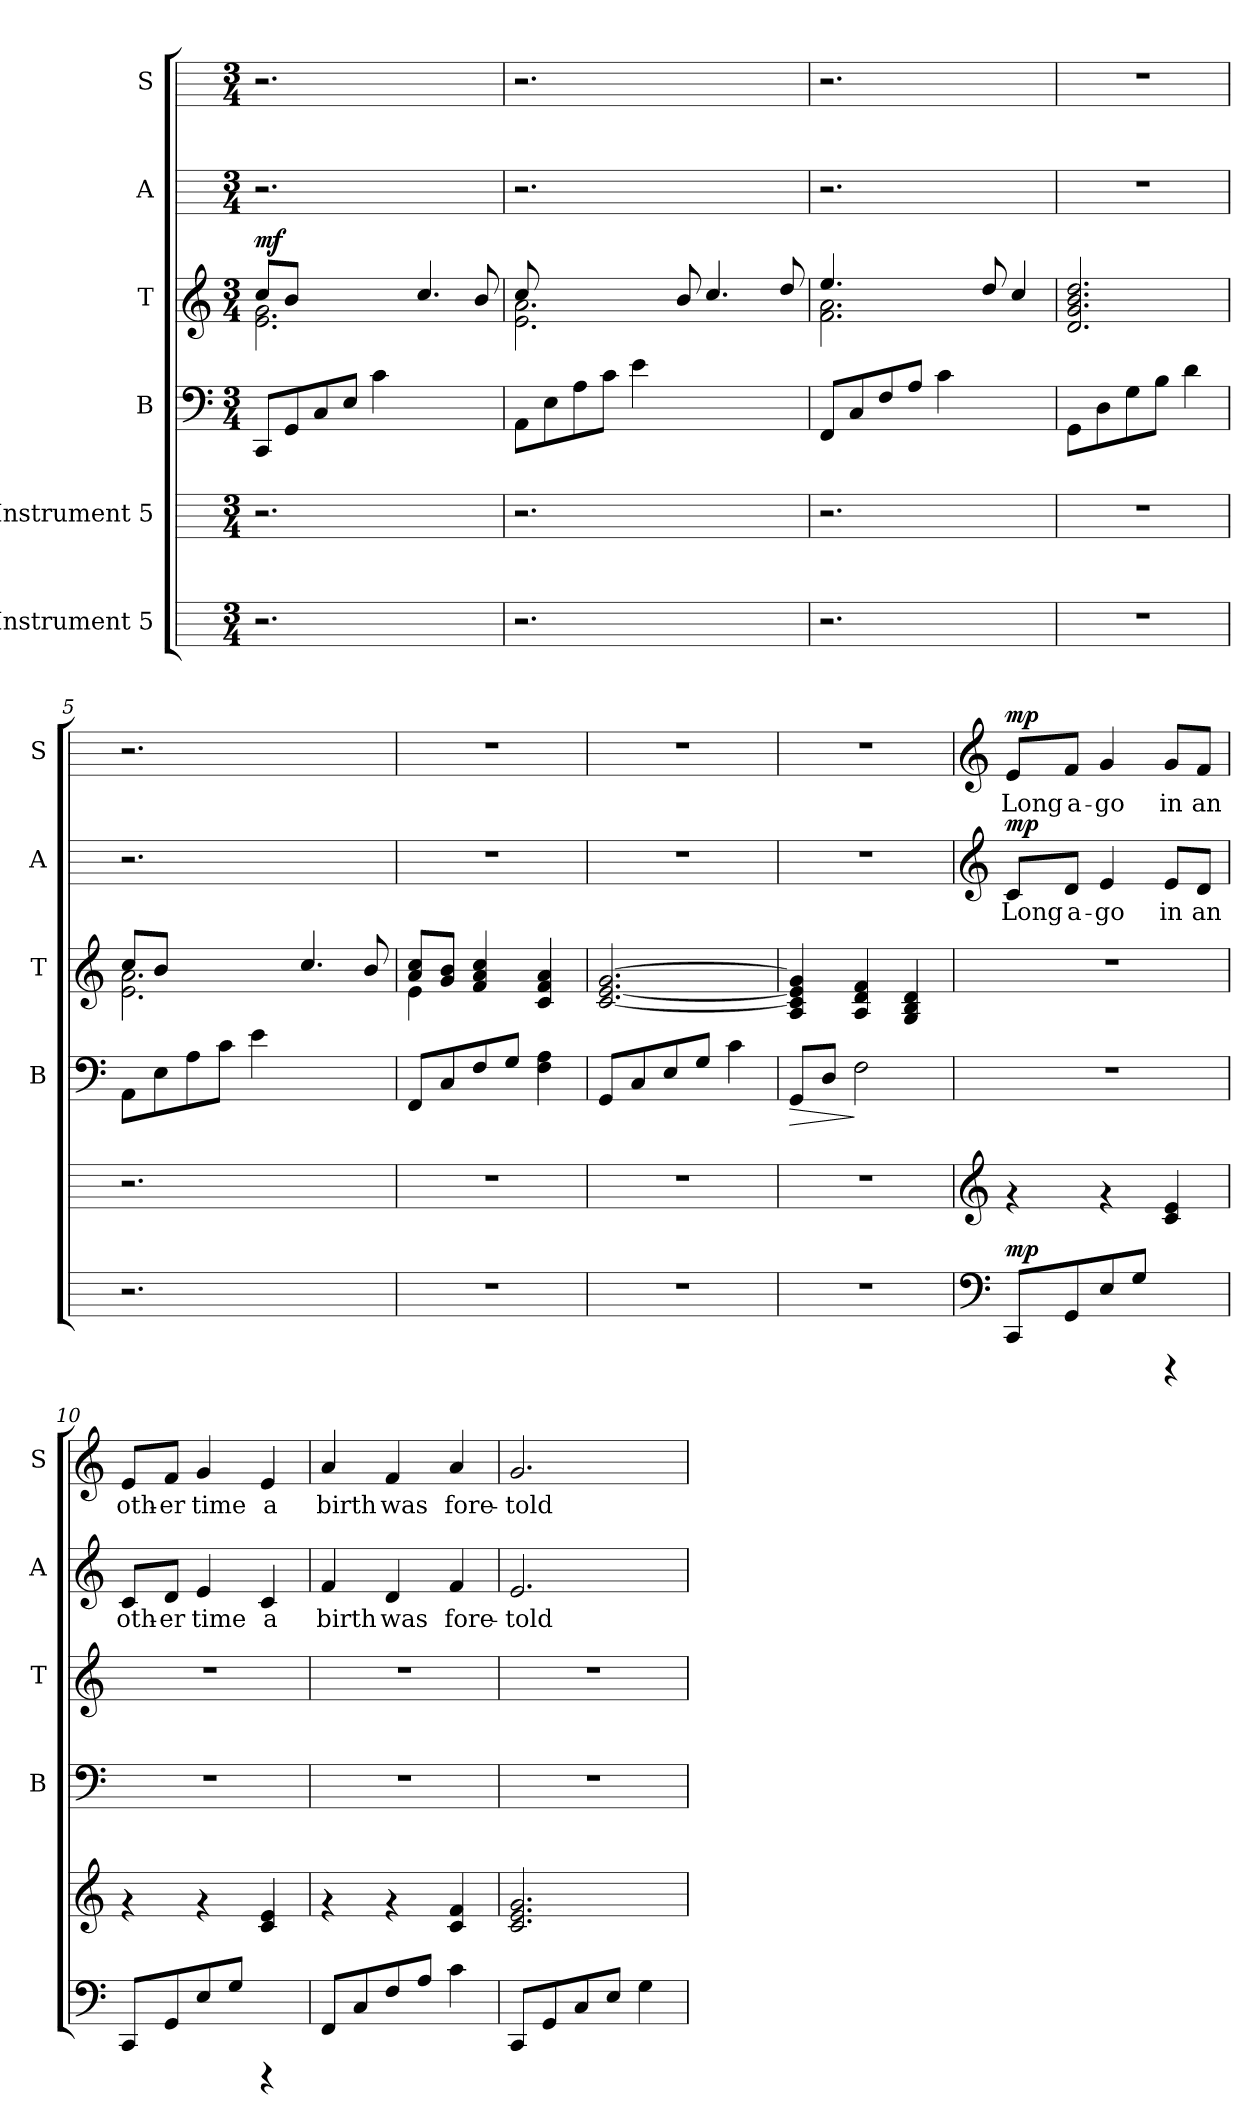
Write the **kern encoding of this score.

**kern	**dynam	**kern	**kern	**text	**dynam	**kern	**text	**dynam	**kern	**text	**dynam	**kern	**text	**dynam
*part6	*part6	*part5	*part4	*part4	*part4	*part3	*part3	*part3	*part2	*part2	*part2	*part1	*part1	*part1
*staff6	*staff6	*staff5	*staff4	*staff4	*staff4	*staff3	*staff3	*staff3	*staff2	*staff2	*staff2	*staff1	*staff1	*staff1
*I"Instrument 5	*	*I"Instrument 5	*I"B	*	*	*I"T	*	*	*I"A	*	*	*I"S	*	*
*	*	*	*I'B	*	*	*I'T	*	*	*I'A	*	*	*I'S	*	*
!!LO:PB:g=z
*stria5	*	*stria5	*stria5	*	*	*stria5	*	*	*stria5	*	*	*stria5	*	*
*	*	*	*clefF4	*	*	*clefG2	*	*	*	*	*	*	*	*
*k[]	*	*k[]	*k[]	*	*	*k[]	*	*	*k[]	*	*	*k[]	*	*
*C:	*	*C:	*C:	*	*	*C:	*	*	*C:	*	*	*C:	*	*
*M3/4	*	*M3/4	*M3/4	*	*	*M3/4	*	*	*M3/4	*	*	*M3/4	*	*
=1	=1	=1	=1	=1	=1	=1	=1	=1	=1	=1	=1	=1	=1	=1
!	!	!	!	!LO:LY:b:cj	!	!	!LO:LY:b:cj	!LO:DY:b	!	!	!	!	!	!
*	*	*	*	*	*	*^	*	*	*	*	*	*	*	*
2.r	.	2.r	8CC/L	.	.	2.g\ 2.e\	8cc/L	.	mf	2.r	.	.	2.r	.	.
!	!	!	!	!LO:LY:b:cj	!	!	!	!LO:LY:b:cj	!	!	!	!	!	!	!
.	.	.	8GG/	.	.	.	8b/J	.	.	.	.	.	.	.	.
!	!	!	!	!LO:LY:b:cj	!	!	!	!	!	!	!	!	!	!	!
.	.	.	8C/	.	.	.	1ryy	.	.	.	.	.	.	.	.
!	!	!	!	!LO:LY:b:cj	!	!	!	!	!	!	!	!	!	!	!
.	.	.	8E/J	.	.	.	.	.	.	.	.	.	.	.	.
!	!	!	!	!LO:LY:b:cj	!	!	!	!	!	!	!	!	!	!	!
.	.	.	4c\	.	.	.	.	.	.	.	.	.	.	.	.
!	!	!	!	!	!	!	!	!LO:LY:b:cj	!	!	!	!	!	!	!
2ryy	.	2ryy	2ryy	.	.	4.cc/	.	.	.	2ryy	.	.	2ryy	.	.
!	!	!	!	!	!	!	!	!LO:LY:b:cj	!	!	!	!	!	!	!
.	.	.	.	.	.	8b/	.	.	.	.	.	.	.	.	.
=2	=2	=2	=2	=2	=2	=2	=2	=2	=2	=2	=2	=2	=2	=2	=2
!	!	!	!	!LO:LY:b:cj	!	!	!	!LO:LY:b:cj	!	!	!	!	!	!	!
2.r	.	2.r	8AA\L	.	.	2.a\ 2.e\	8cc/	.	.	2.r	.	.	2.r	.	.
!	!	!	!	!LO:LY:b:cj	!	!	!	!	!	!	!	!	!	!	!
.	.	.	8E\	.	.	.	1ryy	.	.	.	.	.	.	.	.
!	!	!	!	!LO:LY:b:cj	!	!	!	!	!	!	!	!	!	!	!
.	.	.	8A\	.	.	.	.	.	.	.	.	.	.	.	.
!	!	!	!	!LO:LY:b:cj	!	!	!	!	!	!	!	!	!	!	!
.	.	.	8c\J	.	.	.	.	.	.	.	.	.	.	.	.
!	!	!	!	!LO:LY:b:cj	!	!	!	!	!	!	!	!	!	!	!
.	.	.	4e\	.	.	.	.	.	.	.	.	.	.	.	.
!	!	!	!	!	!	!	!	!LO:LY:b:cj	!	!	!	!	!	!	!
2ryy	.	2ryy	2ryy	.	.	8b/	.	.	.	2ryy	.	.	2ryy	.	.
!	!	!	!	!	!	!	!	!LO:LY:b:cj	!	!	!	!	!	!	!
.	.	.	.	.	.	4.cc/	.	.	.	.	.	.	.	.	.
.	.	.	.	.	.	.	4ryy	.	.	.	.	.	.	.	.
!	!	!	!	!	!	!	!	!LO:LY:b:cj	!	!	!	!	!	!	!
8ryy	.	8ryy	8ryy	.	.	8dd/	.	.	.	8ryy	.	.	8ryy	.	.
=3	=3	=3	=3	=3	=3	=3	=3	=3	=3	=3	=3	=3	=3	=3	=3
!	!	!	!	!LO:LY:b:cj	!	!	!	!LO:LY:b:cj	!	!	!	!	!	!	!
2.r	.	2.r	8FF/L	.	.	2.a\ 2.f\	4.ee/	.	.	2.r	.	.	2.r	.	.
!	!	!	!	!LO:LY:b:cj	!	!	!	!	!	!	!	!	!	!	!
.	.	.	8C/	.	.	.	.	.	.	.	.	.	.	.	.
!	!	!	!	!LO:LY:b:cj	!	!	!	!	!	!	!	!	!	!	!
.	.	.	8F/	.	.	.	.	.	.	.	.	.	.	.	.
!	!	!	!	!LO:LY:b:cj	!	!	!	!	!	!	!	!	!	!	!
.	.	.	8A/J	.	.	.	2.ryy	.	.	.	.	.	.	.	.
!	!	!	!	!LO:LY:b:cj	!	!	!	!	!	!	!	!	!	!	!
.	.	.	4c\	.	.	.	.	.	.	.	.	.	.	.	.
!	!	!	!	!	!	!	!	!LO:LY:b:cj	!	!	!	!	!	!	!
4.ryy	.	4.ryy	4.ryy	.	.	8dd/	.	.	.	4.ryy	.	.	4.ryy	.	.
!	!	!	!	!	!	!	!	!LO:LY:b:cj	!	!	!	!	!	!	!
.	.	.	.	.	.	4cc/	.	.	.	.	.	.	.	.	.
*	*	*	*	*	*	*v	*v	*	*	*	*	*	*	*	*
=4	=4	=4	=4	=4	=4	=4	=4	=4	=4	=4	=4	=4	=4	=4
!	!	!	!	!LO:LY:b:cj	!	!	!LO:LY:b:cj	!	!	!	!	!	!	!
2.r	.	2.r	8GG\L	.	.	2.dd/ 2.b/ 2.g/ 2.d/	.	.	2.r	.	.	2.r	.	.
!	!	!	!	!LO:LY:b:cj	!	!	!	!	!	!	!	!	!	!
.	.	.	8D\	.	.	.	.	.	.	.	.	.	.	.
!	!	!	!	!LO:LY:b:cj	!	!	!	!	!	!	!	!	!	!
.	.	.	8G\	.	.	.	.	.	.	.	.	.	.	.
!	!	!	!	!LO:LY:b:cj	!	!	!	!	!	!	!	!	!	!
.	.	.	8B\J	.	.	.	.	.	.	.	.	.	.	.
!	!	!	!	!LO:LY:b:cj	!	!	!	!	!	!	!	!	!	!
.	.	.	4d\	.	.	.	.	.	.	.	.	.	.	.
!!LO:LB:g=z
=5	=5	=5	=5	=5	=5	=5	=5	=5	=5	=5	=5	=5	=5	=5
!	!	!	!	!LO:LY:b:cj	!	!	!LO:LY:b:cj	!	!	!	!	!	!	!
*	*	*	*	*	*	*^	*	*	*	*	*	*	*	*
2.r	.	2.r	8AA\L	.	.	2.a\ 2.e\	8cc/L	.	.	2.r	.	.	2.r	.	.
!	!	!	!	!LO:LY:b:cj	!	!	!	!LO:LY:b:cj	!	!	!	!	!	!	!
.	.	.	8E\	.	.	.	8b/J	.	.	.	.	.	.	.	.
!	!	!	!	!LO:LY:b:cj	!	!	!	!	!	!	!	!	!	!	!
.	.	.	8A\	.	.	.	1ryy	.	.	.	.	.	.	.	.
!	!	!	!	!LO:LY:b:cj	!	!	!	!	!	!	!	!	!	!	!
.	.	.	8c\J	.	.	.	.	.	.	.	.	.	.	.	.
!	!	!	!	!LO:LY:b:cj	!	!	!	!	!	!	!	!	!	!	!
.	.	.	4e\	.	.	.	.	.	.	.	.	.	.	.	.
!	!	!	!	!	!	!	!	!LO:LY:b:cj	!	!	!	!	!	!	!
2ryy	.	2ryy	2ryy	.	.	4.cc/	.	.	.	2ryy	.	.	2ryy	.	.
!	!	!	!	!	!	!	!	!LO:LY:b:cj	!	!	!	!	!	!	!
.	.	.	.	.	.	8b/	.	.	.	.	.	.	.	.	.
=6	=6	=6	=6	=6	=6	=6	=6	=6	=6	=6	=6	=6	=6	=6	=6
!	!	!	!	!LO:LY:b:cj	!	!	!	!LO:LY:b:cj	!	!	!	!	!	!	!
2.r	.	2.r	8FF/L	.	.	4e\	8cc/ 8a/L	.	.	2.r	.	.	2.r	.	.
!	!	!	!	!LO:LY:b:cj	!	!	!	!LO:LY:b:cj	!	!	!	!	!	!	!
.	.	.	8C/	.	.	.	8b/ 8g/J	.	.	.	.	.	.	.	.
!	!	!	!	!LO:LY:b:cj	!	!	!	!LO:LY:b:cj	!	!	!	!	!	!	!
.	.	.	8F/	.	.	4cc/ 4a/ 4f/	2ryy	.	.	.	.	.	.	.	.
!	!	!	!	!LO:LY:b:cj	!	!	!	!	!	!	!	!	!	!	!
.	.	.	8G/J	.	.	.	.	.	.	.	.	.	.	.	.
!	!	!	!	!LO:LY:b:cj	!	!	!	!LO:LY:b:cj	!	!	!	!	!	!	!
.	.	.	4F\ 4A\	.	.	4a/ 4f/ 4c/	.	.	.	.	.	.	.	.	.
*	*	*	*	*	*	*v	*v	*	*	*	*	*	*	*	*
=7	=7	=7	=7	=7	=7	=7	=7	=7	=7	=7	=7	=7	=7	=7
!	!	!	!	!LO:LY:b:cj	!	!	!LO:LY:b:cj	!	!	!	!	!	!	!
2.r	.	2.r	8GG/L	.	.	[>2.g/ [<2.e/ [<2.c/	.	.	2.r	.	.	2.r	.	.
!	!	!	!	!LO:LY:b:cj	!	!	!	!	!	!	!	!	!	!
.	.	.	8C/	.	.	.	.	.	.	.	.	.	.	.
!	!	!	!	!LO:LY:b:cj	!	!	!	!	!	!	!	!	!	!
.	.	.	8E/	.	.	.	.	.	.	.	.	.	.	.
!	!	!	!	!LO:LY:b:cj	!	!	!	!	!	!	!	!	!	!
.	.	.	8G/J	.	.	.	.	.	.	.	.	.	.	.
!	!	!	!	!LO:LY:b:cj	!	!	!	!	!	!	!	!	!	!
.	.	.	4c\	.	.	.	.	.	.	.	.	.	.	.
=8	=8	=8	=8	=8	=8	=8	=8	=8	=8	=8	=8	=8	=8	=8
!	!	!	!	!LO:LY:b:cj	!LO:HP:b	!	!LO:LY:b:cj	!	!	!	!	!	!	!
2.r	.	2.r	8GG/L	.	>	4g/] 4e/] 4c/] 4A/	.	.	2.r	.	.	2.r	.	.
!	!	!	!	!LO:LY:b:cj	!	!	!	!	!	!	!	!	!	!
.	.	.	8D/J	.	.	.	.	.	.	.	.	.	.	.
!	!	!	!	!LO:LY:b:cj	!	!	!LO:LY:b:cj	!	!	!	!	!	!	!
.	.	.	2F\	.	]	4f/ 4d/ 4A/	.	.	.	.	.	.	.	.
!	!	!	!	!	!	!	!LO:LY:b:cj	!	!	!	!	!	!	!
.	.	.	.	.	.	4d/ 4B/ 4G/	.	.	.	.	.	.	.	.
!!LO:LB:g=z
=9	=9	=9	=9	=9	=9	=9	=9	=9	=9	=9	=9	=9	=9	=9
*clefF4	*	*clefG2	*	*	*	*	*	*	*clefG2	*	*	*clefG2	*	*
!	!LO:DY:a	!	!	!	!	!	!	!	!	!LO:LY:b:cj	!LO:DY:a	!	!LO:LY:b:cj	!LO:DY:a
8CC/L	mp	4rf	2.r	.	.	2.r	.	.	8c/L	Long	mp	8e/L	Long	mp
!	!	!	!	!	!	!	!	!	!	!LO:LY:b:cj	!	!	!LO:LY:b:cj	!
8GG/	.	.	.	.	.	.	.	.	8d/J	a-	.	8f/J	a-	.
!	!	!	!	!	!	!	!	!	!	!LO:LY:b:cj	!	!	!LO:LY:b:cj	!
8E/	.	4rf	.	.	.	.	.	.	4e/	-go	.	4g/	-go	.
8G/J	.	.	.	.	.	.	.	.	.	.	.	.	.	.
!	!	!	!	!	!	!	!	!	!	!LO:LY:b:cj	!	!	!LO:LY:b:cj	!
4rCCC	.	4c/ 4e/	.	.	.	.	.	.	8e/L	in	.	8g/L	in	.
!	!	!	!	!	!	!	!	!	!	!LO:LY:b:cj	!	!	!LO:LY:b:cj	!
.	.	.	.	.	.	.	.	.	8d/J	an	.	8f/J	an	.
=10	=10	=10	=10	=10	=10	=10	=10	=10	=10	=10	=10	=10	=10	=10
!	!	!	!	!	!	!	!	!	!	!LO:LY:b:cj	!	!	!LO:LY:b:cj	!
8CC/L	.	4rf	2.r	.	.	2.r	.	.	8c/L	oth-	.	8e/L	oth-	.
!	!	!	!	!	!	!	!	!	!	!LO:LY:b:cj	!	!	!LO:LY:b:cj	!
8GG/	.	.	.	.	.	.	.	.	8d/J	-er	.	8f/J	-er	.
!	!	!	!	!	!	!	!	!	!	!LO:LY:b:cj	!	!	!LO:LY:b:cj	!
8E/	.	4rf	.	.	.	.	.	.	4e/	time	.	4g/	time	.
8G/J	.	.	.	.	.	.	.	.	.	.	.	.	.	.
!	!	!	!	!	!	!	!	!	!	!LO:LY:b:cj	!	!	!LO:LY:b:cj	!
4rCCC	.	4c/ 4e/	.	.	.	.	.	.	4c/	a	.	4e/	a	.
=11	=11	=11	=11	=11	=11	=11	=11	=11	=11	=11	=11	=11	=11	=11
!	!	!	!	!	!	!	!	!	!	!LO:LY:b:cj	!	!	!LO:LY:b:cj	!
8FF/L	.	4rf	2.r	.	.	2.r	.	.	4f/	birth	.	4a/	birth	.
8C/	.	.	.	.	.	.	.	.	.	.	.	.	.	.
!	!	!	!	!	!	!	!	!	!	!LO:LY:b:cj	!	!	!LO:LY:b:cj	!
8F/	.	4rf	.	.	.	.	.	.	4d/	was	.	4f/	was	.
8A/J	.	.	.	.	.	.	.	.	.	.	.	.	.	.
!	!	!	!	!	!	!	!	!	!	!LO:LY:b:cj	!	!	!LO:LY:b:cj	!
4c\	.	4c/ 4f/	.	.	.	.	.	.	4f/	fore-	.	4a/	fore-	.
=12	=12	=12	=12	=12	=12	=12	=12	=12	=12	=12	=12	=12	=12	=12
!	!	!	!	!	!	!	!	!	!	!LO:LY:b:cj	!	!	!LO:LY:b:cj	!
8CC/L	.	2.e/ 2.c/ 2.g/	2.r	.	.	2.r	.	.	2.e/	-told	.	2.g/	-told	.
8GG/	.	.	.	.	.	.	.	.	.	.	.	.	.	.
8C/	.	.	.	.	.	.	.	.	.	.	.	.	.	.
8E/J	.	.	.	.	.	.	.	.	.	.	.	.	.	.
4G\	.	.	.	.	.	.	.	.	.	.	.	.	.	.
=	=	=	=	=	=	=	=	=	=	=	=	=	=	=
*-	*-	*-	*-	*-	*-	*-	*-	*-	*-	*-	*-	*-	*-	*-
